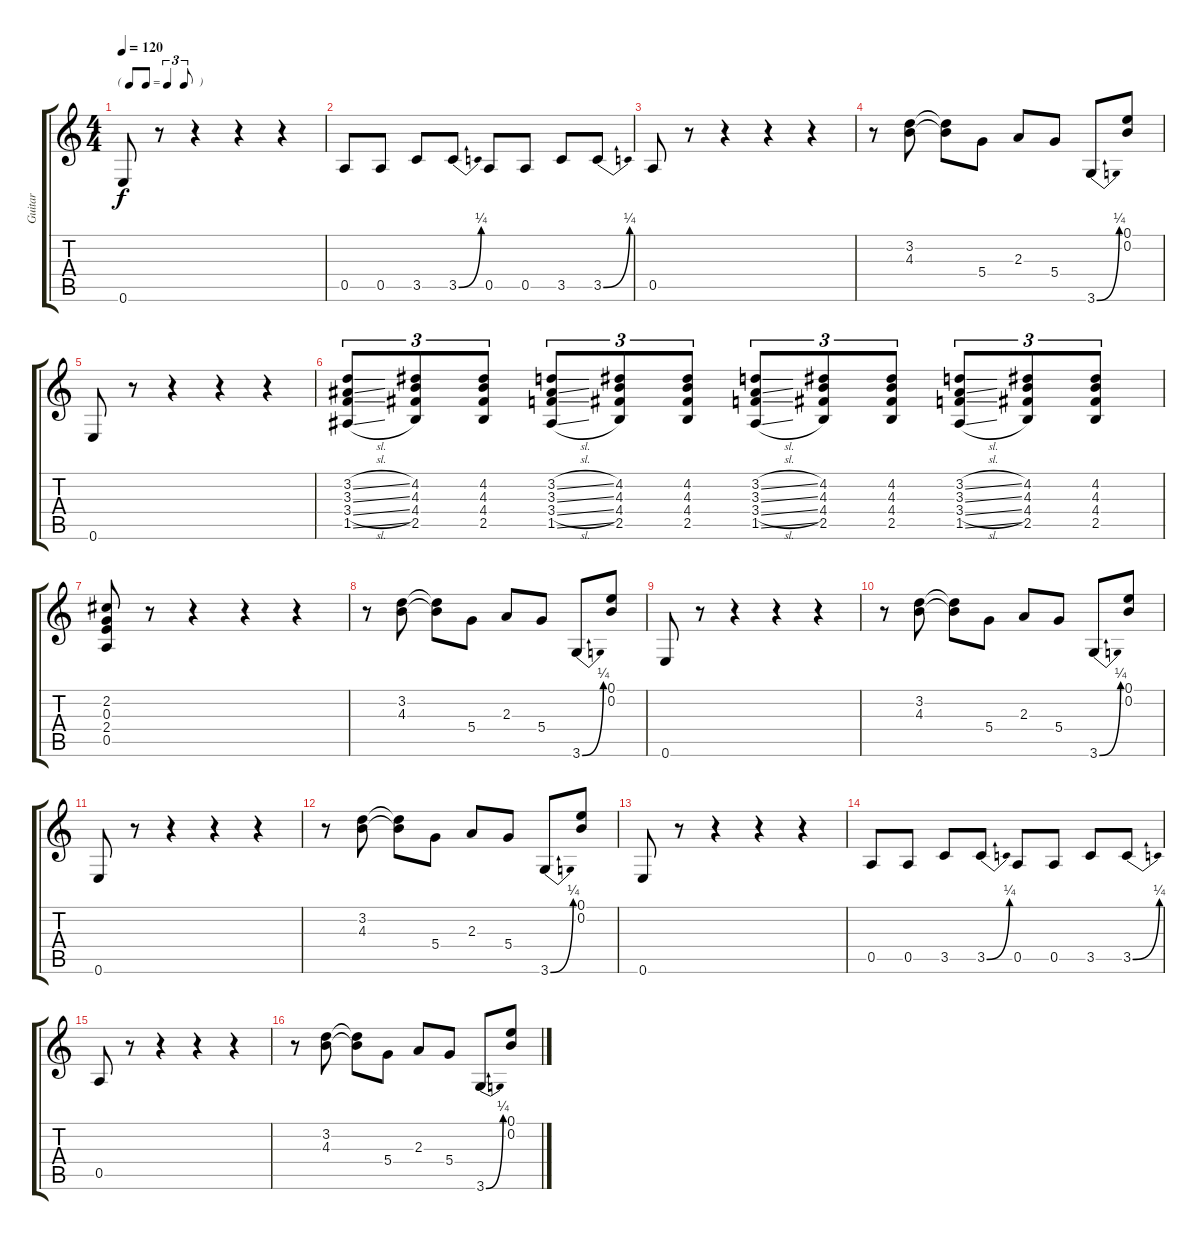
\track ("Guitar" "Guitar") {instrument acousticguitarsteel}
\staff {score tabs}
\tuning (E4 B3 G3 D3 A2 E2) {hide}
\ts (4 4)
\tf triplet8th
\tempo 120
\clef g2
\ks c
0.6.8{dy f} r.8 r.4 r.4 r.4 |
0.5.8 0.5.8 3.5.8 3.5{be (bend 0 0 60 1)}.8 0.5.8 0.5.8 3.5.8 3.5{be (bend 0 0 60 1)}.8 |
0.5.8 r.8 r.4 r.4 r.4 |
r.8 (3.2 4.3).8 (3.2{t} 4.3{t}).8 5.4.8 2.3.8 5.4.8 3.6{be (bend 0 0 60 1)}.8 (0.1 0.2).8 |
0.6.8 r.8 r.4 r.4 r.4 |
(3.2{sl} 3.3{sl} 3.4{sl} 1.5{sl}).8{tu (3 2)} (4.2 4.3 4.4 2.5).8{tu (3 2)} (4.2 4.3 4.4 2.5).8{tu (3 2)} (3.2{sl} 3.3{sl} 3.4{sl} 1.5{sl}).8{tu (3 2)} (4.2 4.3 4.4 2.5).8{tu (3 2)} (4.2 4.3 4.4 2.5).8{tu (3 2)} (3.2{sl} 3.3{sl} 3.4{sl} 1.5{sl}).8{tu (3 2)} (4.2 4.3 4.4 2.5).8{tu (3 2)} (4.2 4.3 4.4 2.5).8{tu (3 2)} (3.2{sl} 3.3{sl} 3.4{sl} 1.5{sl}).8{tu (3 2)} (4.2 4.3 4.4 2.5).8{tu (3 2)} (4.2 4.3 4.4 2.5).8{tu (3 2)} |
(2.2 0.3 2.4 0.5).8 r.8 r.4 r.4 r.4 |
r.8 (3.2 4.3).8 (3.2{t} 4.3{t}).8 5.4.8 2.3.8 5.4.8 3.6{be (bend 0 0 60 1)}.8 (0.1 0.2).8 |
0.6.8 r.8 r.4 r.4 r.4 |
r.8 (3.2 4.3).8 (3.2{t} 4.3{t}).8 5.4.8 2.3.8 5.4.8 3.6{be (bend 0 0 60 1)}.8 (0.1 0.2).8 |
0.6.8 r.8 r.4 r.4 r.4 |
r.8 (3.2 4.3).8 (3.2{t} 4.3{t}).8 5.4.8 2.3.8 5.4.8 3.6{be (bend 0 0 60 1)}.8 (0.1 0.2).8 |
0.6.8 r.8 r.4 r.4 r.4 |
0.5.8 0.5.8 3.5.8 3.5{be (bend 0 0 60 1)}.8 0.5.8 0.5.8 3.5.8 3.5{be (bend 0 0 60 1)}.8 |
0.5.8 r.8 r.4 r.4 r.4 |
r.8 (3.2 4.3).8 (3.2{t} 4.3{t}).8 5.4.8 2.3.8 5.4.8 3.6{be (bend 0 0 60 1)}.8 (0.1 0.2).8
